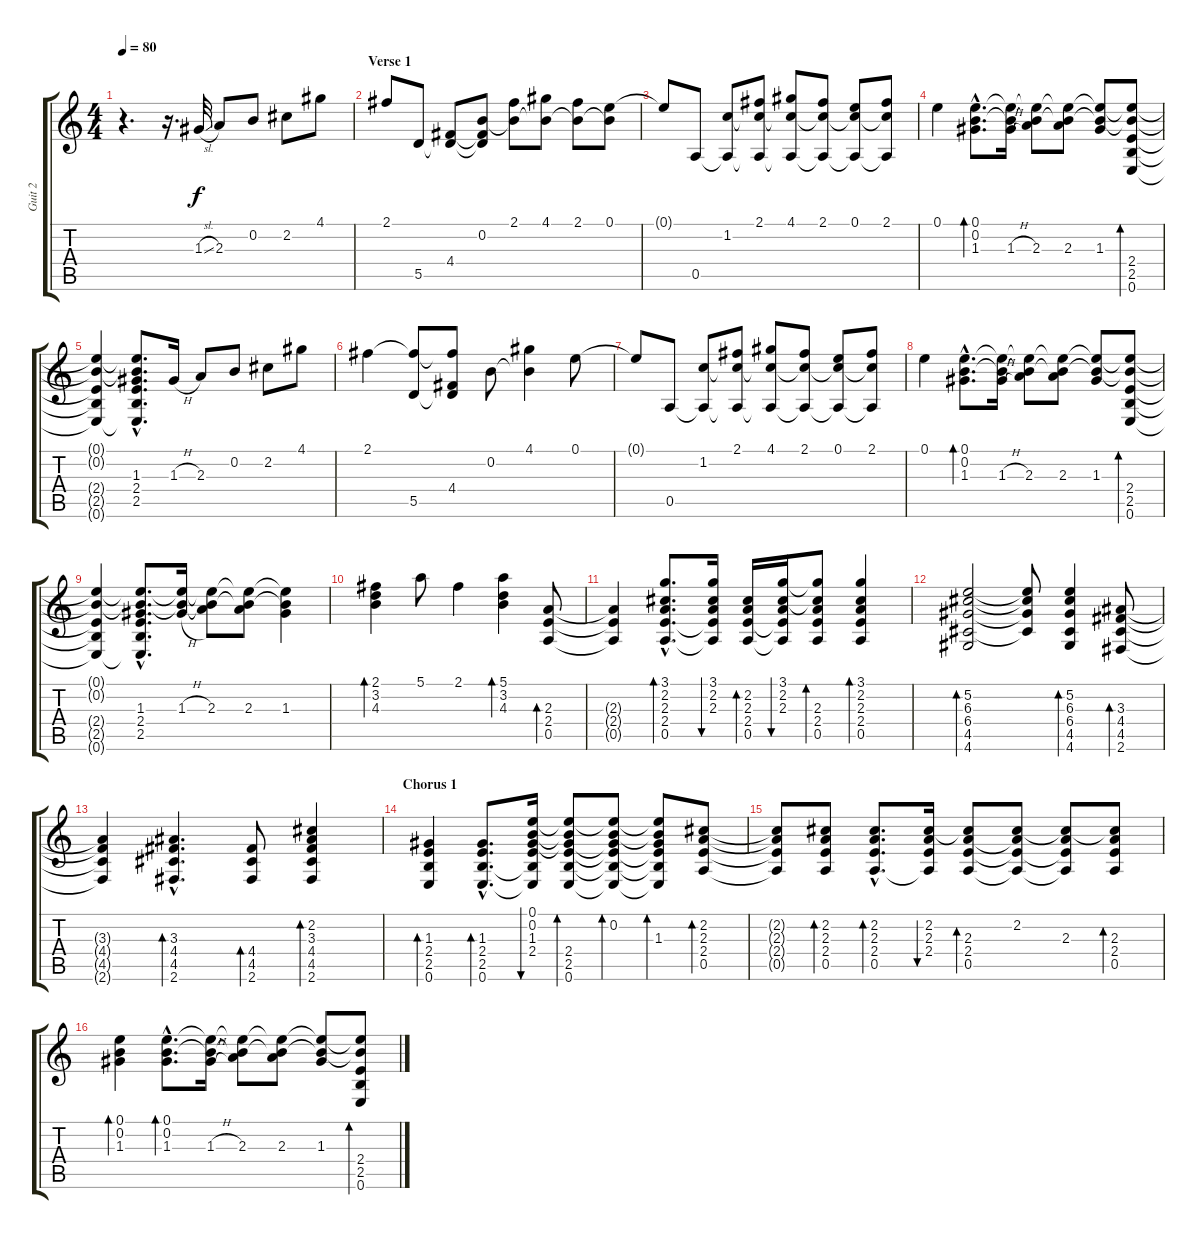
\track ("Guit 2" "Guit 2") {instrument electricguitarjazz}
\staff {score tabs}
\tuning (E4 B3 G3 D3 A2 E2) {hide}
\ts (4 4)
\tempo 80
\clef g2
\ks c
r.4{d dy f instrument electricguitarjazz} r.16{d} 1.3{sl}.32 2.3.8 0.2.8 2.2.8 4.1.8 |
\section ("" "Verse 1")
2.1.8 5.5.8 (4.4 5.5{t}).8 (0.2 4.4{t} 5.5{t}).8 (2.1 0.2{t}).8 (4.1 0.2{t}).8 (2.1 0.2{t}).8 (0.1 0.2{t}).8 |
0.1{t}.8 0.5.8 (1.2 0.5{t}).8 (2.1 1.2{t} 0.5{t}).8 (4.1 1.2{t} 0.5{t}).8 (2.1 1.2{t} 0.5{t}).8 (0.1 1.2{t} 0.5{t}).8 (2.1 1.2{t} 0.5{t}).8 |
0.1.4 (0.1{hac} 0.2{hac} 1.3{hac}).8{d bd 30} (0.1{t} 0.2{t} 1.3{h}).16 (0.1{t} 0.2{t} 2.3).8 (0.1{t} 0.2{t} 2.3).8 (0.1{t} 0.2{t} 1.3).8 (0.1{t} 0.2{t} 2.4 2.5 0.6).8{bd 30} |
(0.1{t} 0.2{t} 2.4{t} 2.5{t} 0.6{t}).4 (0.1{hac t} 0.2{hac t} 1.3{hac} 2.4{hac} 2.5{hac} 0.6{hac t}).8{d} 1.3{h}.16 2.3.8 0.2.8 2.2.8 4.1.8 |
2.1.4 (2.1{t} 5.5).8 (2.1{t} 4.4 5.5{t}).8 0.2.8 (4.1 0.2{t}).4 0.1.8 |
0.1{t}.8 0.5.8 (1.2 0.5{t}).8 (2.1 1.2{t} 0.5{t}).8 (4.1 1.2{t} 0.5{t}).8 (2.1 1.2{t} 0.5{t}).8 (0.1 1.2{t} 0.5{t}).8 (2.1 1.2{t} 0.5{t}).8 |
0.1.4 (0.1{hac} 0.2{hac} 1.3{hac}).8{d bd 30} (0.1{t} 0.2{t} 1.3{h}).16 (0.1{t} 0.2{t} 2.3).8 (0.1{t} 0.2{t} 2.3).8 (0.1{t} 0.2{t} 1.3).8 (0.1{t} 0.2{t} 2.4 2.5 0.6).8{bd 30} |
(0.1{t} 0.2{t} 2.4{t} 2.5{t} 0.6{t}).4 (0.1{hac t} 0.2{hac t} 1.3{hac} 2.4{hac} 2.5{hac} 0.6{hac t}).8{d} (0.1{t} 0.2{t} 1.3{h}).16 (0.1{t} 0.2{t} 2.3).8 (0.1{t} 0.2{t} 2.3).8 (0.1{t} 0.2{t} 1.3).4 |
\section ("" "")
(2.1 3.2 4.3).4{bd 30} 5.1.8 2.1.4 (5.1 3.2 4.3).4{bd 30} (2.3 2.4 0.5).8{bd 30} |
(2.3{t} 2.4{t} 0.5{t}).4 (3.1{hac} 2.2{hac} 2.3{hac} 2.4{hac} 0.5{hac}).8{d bd 30} (3.1 2.2 2.3 2.4{t} 0.5{t}).16{bu 30} (2.2 2.3 2.4 0.5).16{bd 30} (3.1 2.2 2.3 2.4{t} 0.5{t}).16{bu 30} (3.1{t} 2.2{t} 2.3 2.4 0.5).8{bd 30} (3.1 2.2 2.3 2.4 0.5).4{bd 30} |
(5.2 6.3 6.4 4.5 4.6).2{bd 30} (5.2{t} 6.3{t} 6.4{t} 4.5{t}).8 (5.2 6.3 6.4 4.5 4.6).4{bd 30} (3.3 4.4 4.5 2.6).8{bd 30} |
(3.3{t} 4.4{t} 4.5{t} 2.6{t}).4 (3.3{hac} 4.4{hac} 4.5{hac} 2.6{hac}).4{d bd 30} (4.4 4.5 2.6).8{bd 30} (2.2 3.3 4.4 4.5 2.6).4{bd 30} |
\section ("" "Chorus 1")
(1.3 2.4 2.5 0.6).4{bd 30} (1.3{hac} 2.4{hac} 2.5{hac} 0.6{hac}).8{d bd 30} (0.1 0.2 1.3 2.4 2.5{t} 0.6{t}).16{bu 30} (0.1{t} 0.2{t} 1.3{t} 2.4 2.5 0.6).8{bd 30} (0.1{t} 0.2 1.3{t} 2.4{t} 2.5{t} 0.6{t}).8{bd 30} (0.1{t} 0.2{t} 1.3 2.4{t} 2.5{t} 0.6{t}).8{bd 30} (2.2 2.3 2.4 0.5).8{bd 30} |
(2.2{t} 2.3{t} 2.4{t} 0.5{t}).8 (2.2 2.3 2.4 0.5).8{bd 30} (2.2{hac} 2.3{hac} 2.4{hac} 0.5{hac}).8{d bd 30} (2.2 2.3 2.4 0.5{t}).16{bu 30} (2.2{t} 2.3 2.4 0.5).8{bd 30} (2.2 2.3{t} 2.4{t} 0.5{t}).8 (2.2{t} 2.3 2.4{t} 0.5{t}).8 (2.2{t} 2.3 2.4 0.5).8{bd 30} |
(0.1 0.2 1.3).4{bd 30} (0.1{hac} 0.2{hac} 1.3{hac}).8{d bd 30} (0.1{t} 0.2{t} 1.3{h}).16 (0.1{t} 0.2{t} 2.3).8 (0.1{t} 0.2{t} 2.3).8 (0.1{t} 0.2{t} 1.3).8 (0.1{t} 0.2{t} 2.4 2.5 0.6).8{bd 30}
